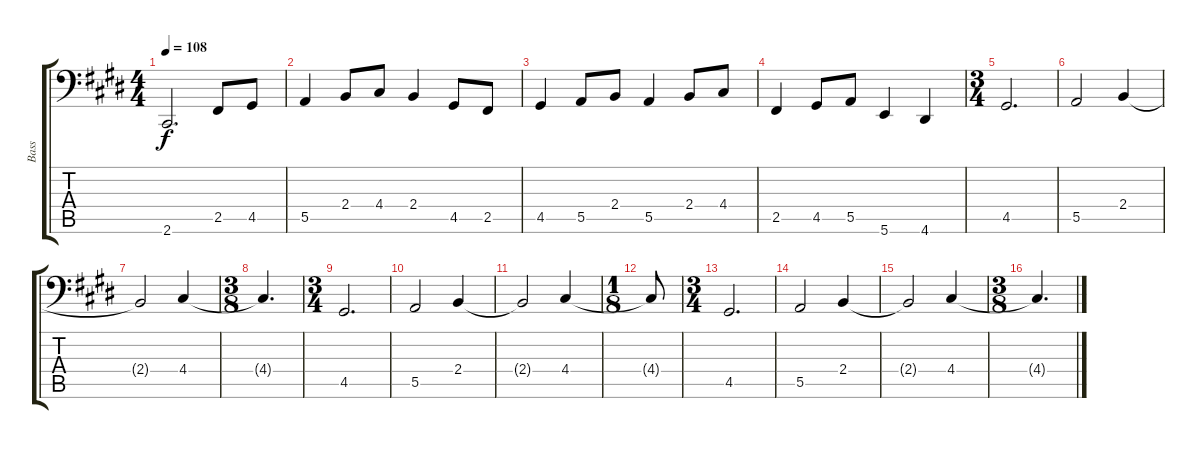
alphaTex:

\track ("Bass" "Bass") {instrument electricbassfinger}
\staff {score tabs}
\tuning (C3 G2 D2 A1 E1 B0) {hide}
\ts (4 4)
\tempo 108
\clef f4
\ks e
2.6.2{d dy f} 2.5.8 4.5.8 |
5.5.4 2.4.8 4.4.8 2.4.4 4.5.8 2.5.8 |
4.5.4 5.5.8 2.4.8 5.5.4 2.4.8 4.4.8 |
2.5.4 4.5.8 5.5.8 5.6.4 4.6.4 |
\ts (3 4)
4.5.2{d} |
5.5.2 2.4.4 |
2.4{t}.2 4.4.4 |
\ts (3 8)
4.4{t}.4{d} |
\ts (3 4)
4.5.2{d} |
5.5.2 2.4.4 |
2.4{t}.2 4.4.4 |
\ts (1 8)
4.4{t}.8 |
\ts (3 4)
4.5.2{d} |
5.5.2 2.4.4 |
2.4{t}.2 4.4.4 |
\ts (3 8)
4.4{t}.4{d}
